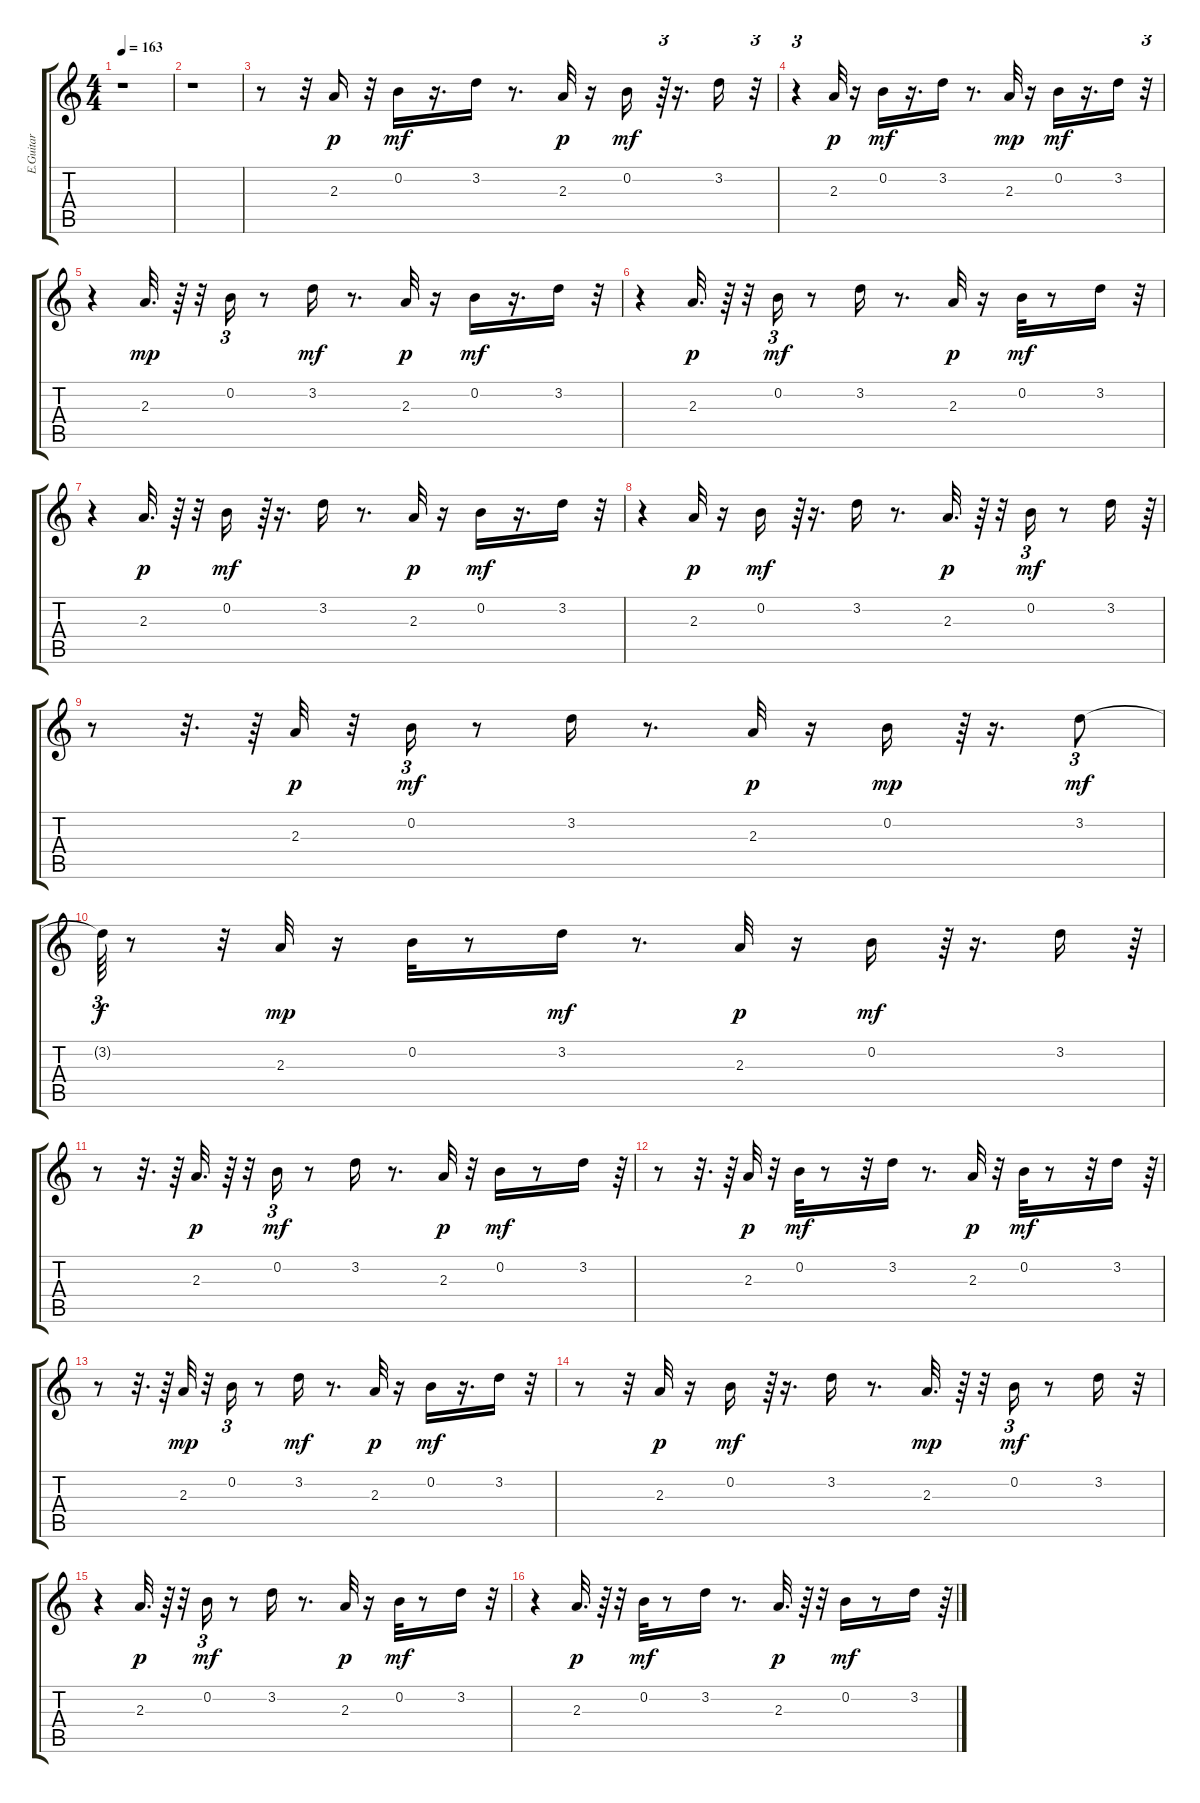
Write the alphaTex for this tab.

\track ("E.Guitar            " "E.Guitar  ") {instrument electricguitarclean}
\staff {score tabs}
\tuning (E4 B3 G3 D3 A2 E2) {hide}
\ts (4 4)
\tempo 163
\clef g2
\ks c
r.1{dy p} |
r.1 |
r.8 r.32 2.3.16 r.32 0.2.16{dy mf} r.16{d} 3.2.16 r.8{d} 2.3.32{dy p} r.16 0.2.16{dy mf} r.64{tu (3 2)} r.16{d} 3.2.16 r.32{tu (3 2)} |
r.4{tu (3 2)} 2.3.32{dy p} r.16 0.2.16{dy mf} r.16{d} 3.2.16 r.8{d} 2.3.32{dy mp} r.16 0.2.16{dy mf} r.16{d} 3.2.16 r.32{tu (3 2)} |
r.4{tu (3 2)} 2.3.32{d dy mp} r.64 r.32 0.2.16{tu (3 2)} r.8 3.2.16{dy mf} r.8{d} 2.3.32{dy p} r.16 0.2.16{dy mf} r.16{d} 3.2.16 r.32{tu (3 2)} |
r.4{tu (3 2)} 2.3.32{d dy p} r.64 r.32 0.2.16{tu (3 2) dy mf} r.8 3.2.16 r.8{d} 2.3.32{dy p} r.16 0.2.32{dy mf} r.8 3.2.16 r.32{tu (3 2)} |
r.4{tu (3 2)} 2.3.32{d dy p} r.64 r.32 0.2.16{dy mf} r.64{tu (3 2)} r.16{d} 3.2.16 r.8{d} 2.3.32{dy p} r.16 0.2.16{dy mf} r.16{d} 3.2.16 r.32{tu (3 2)} |
r.4{tu (3 2)} 2.3.32{dy p} r.16 0.2.16{dy mf} r.64{tu (3 2)} r.16{d} 3.2.16 r.8{d} 2.3.32{d dy p} r.64 r.32 0.2.16{tu (3 2) dy mf} r.8 3.2.16 r.64{tu (3 2)} |
r.8 r.32{d} r.64 2.3.32{dy p} r.32 0.2.16{tu (3 2) dy mf} r.8 3.2.16 r.8{d} 2.3.32{dy p} r.16 0.2.16{dy mp} r.64{tu (3 2)} r.16{d} 3.2.8{tu (3 2) dy mf} |
3.2{t}.64{tu (3 2) dy f} r.8 r.32 2.3.32{dy mp} r.16 0.2.32 r.8 3.2.16{dy mf} r.8{d} 2.3.32{dy p} r.16 0.2.16{dy mf} r.64{tu (3 2)} r.16{d} 3.2.16 r.64{tu (3 2)} |
r.8 r.32{d} r.64 2.3.32{d dy p} r.64 r.32 0.2.16{tu (3 2) dy mf} r.8 3.2.16 r.8{d} 2.3.32{dy p} r.32 0.2.16{dy mf} r.8 3.2.16 r.64{tu (3 2)} |
r.8 r.32{d} r.64 2.3.32{dy p} r.32 0.2.32{dy mf} r.8 r.32 3.2.16 r.8{d} 2.3.32{dy p} r.32 0.2.32{dy mf} r.8 r.32 3.2.16 r.64{tu (3 2)} |
r.8 r.32{d} r.64 2.3.32{dy mp} r.32 0.2.16{tu (3 2)} r.8 3.2.16{dy mf} r.8{d} 2.3.32{dy p} r.16 0.2.16{dy mf} r.16{d} 3.2.16 r.32 |
r.8 r.32 2.3.32{dy p} r.16 0.2.16{dy mf} r.64{tu (3 2)} r.16{d} 3.2.16 r.8{d} 2.3.32{d dy mp} r.64 r.32 0.2.16{tu (3 2) dy mf} r.8 3.2.16 r.32{tu (3 2)} |
r.4{tu (3 2)} 2.3.32{d dy p} r.64 r.32 0.2.16{tu (3 2) dy mf} r.8 3.2.16 r.8{d} 2.3.32{dy p} r.16 0.2.32{dy mf} r.8 3.2.16 r.32{tu (3 2)} |
r.4{tu (3 2)} 2.3.32{d dy p} r.64 r.32 0.2.32{dy mf} r.8 3.2.16 r.8{d} 2.3.32{d dy p} r.64 r.32 0.2.16{dy mf} r.8 3.2.16 r.64{tu (3 2)}
